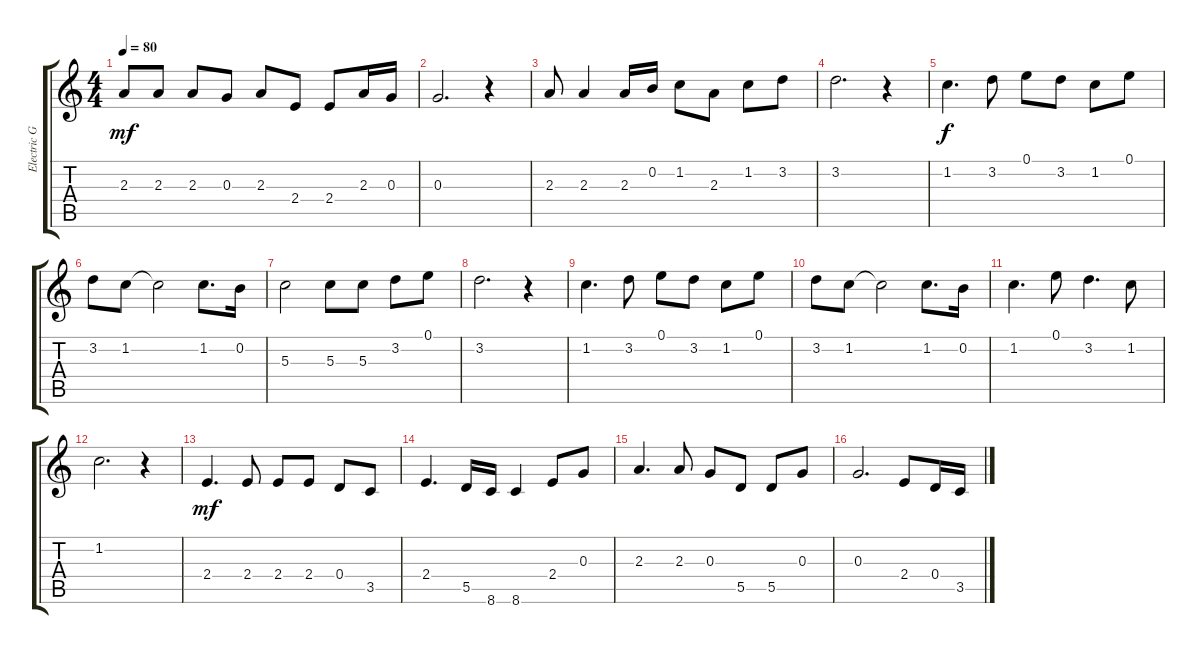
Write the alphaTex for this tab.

\track ("Electric Guitar (Clean)" "Electric G") {instrument electricguitarclean}
\staff {score tabs}
\tuning (E4 B3 G3 D3 A2 E2) {hide}
\ts (4 4)
\tempo 80
\clef g2
\ks c
2.3.8{dy mf} 2.3.8 2.3.8 0.3.8 2.3.8 2.4.8 2.4.8 2.3.16 0.3.16 |
0.3.2{d} r.4 |
2.3.8 2.3.4 2.3.16 0.2.16 1.2.8 2.3.8 1.2.8 3.2.8 |
3.2.2{d} r.4 |
1.2.4{d dy f} 3.2.8 0.1.8 3.2.8 1.2.8 0.1.8 |
3.2.8 1.2.8 1.2{t}.2 1.2.8{d} 0.2.16 |
5.3.2 5.3.8 5.3.8 3.2.8 0.1.8 |
3.2.2{d} r.4 |
1.2.4{d} 3.2.8 0.1.8 3.2.8 1.2.8 0.1.8 |
3.2.8 1.2.8 1.2{t}.2 1.2.8{d} 0.2.16 |
1.2.4{d} 0.1.8 3.2.4{d} 1.2.8 |
1.2.2{d} r.4 |
2.4.4{d dy mf} 2.4.8 2.4.8 2.4.8 0.4.8 3.5.8 |
2.4.4{d} 5.5.16 8.6.16 8.6.4 2.4.8 0.3.8 |
2.3.4{d} 2.3.8 0.3.8 5.5.8 5.5.8 0.3.8 |
0.3.2{d} 2.4.8 0.4.16 3.5.16
